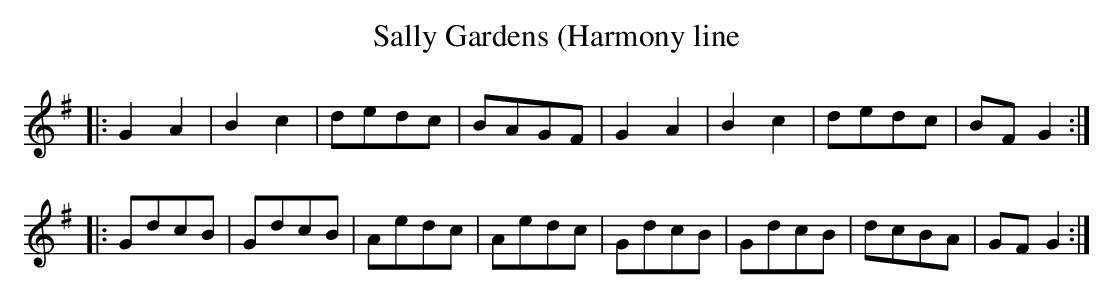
X:1
T:Sally Gardens (Harmony line
M:Cs
K:G
|: G2A2 | B2c2 |  dedc | BAGF | G2A2 | B2c2 | dedc | BFG2:|
|:GdcB | GdcB | Aedc | Aedc | GdcB | GdcB | dcBA  | GFG2:|
